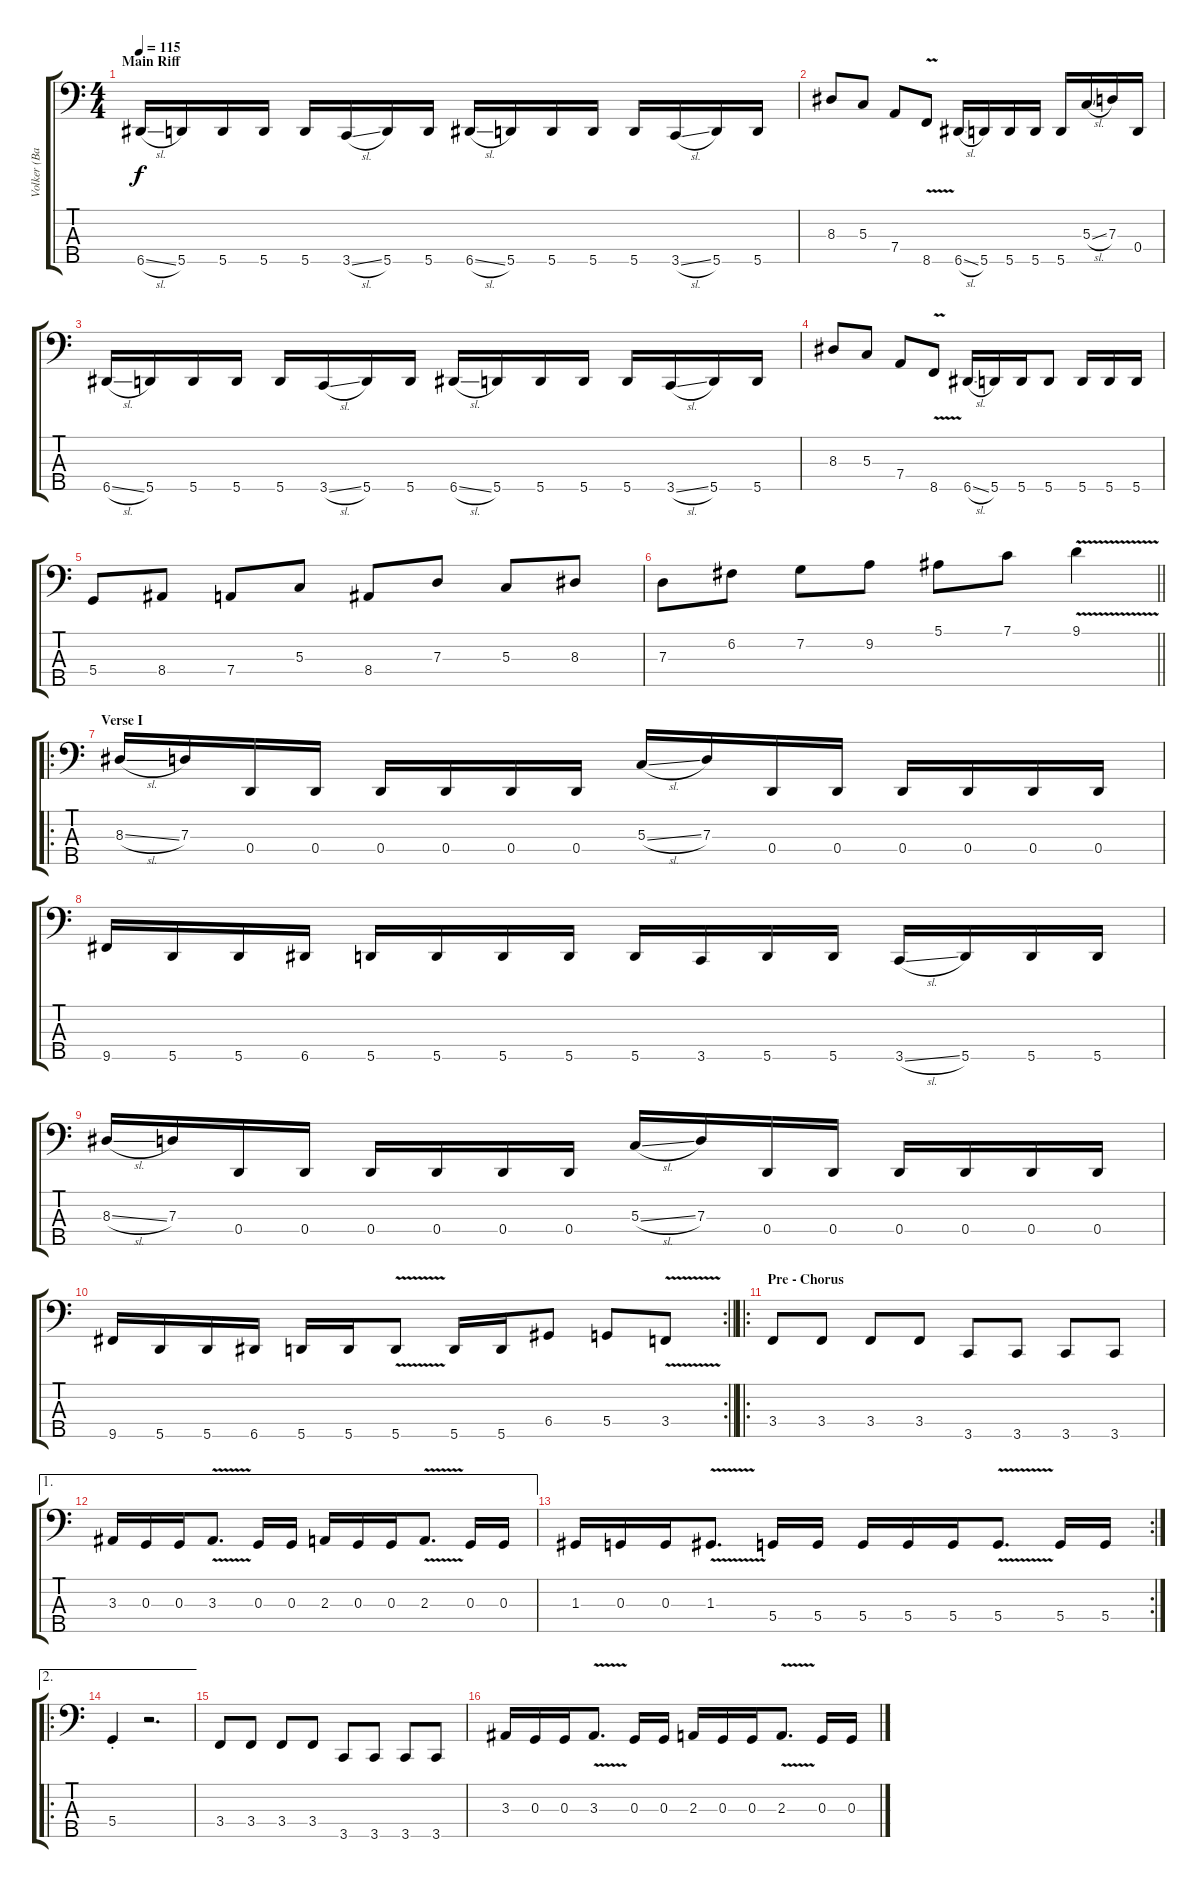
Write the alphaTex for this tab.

\track ("Volker (Bass)" "Volker (Ba") {instrument electricbasspick}
\staff {score tabs}
\tuning (F2 C2 G1 D1 A0) {hide}
\ts (4 4)
\section ("" "Main Riff")
\tempo 115
\clef f4
\ks c
6.5{sl}.16{dy f} 5.5.16 5.5.16 5.5.16 5.5.16 3.5{sl}.16 5.5.16 5.5.16 6.5{sl}.16 5.5.16 5.5.16 5.5.16 5.5.16 3.5{sl}.16 5.5.16 5.5.16 |
8.3.8 5.3.8 7.4.8 8.5{v}.8 6.5{sl}.16 5.5.16 5.5.16 5.5.16 5.5.16 5.3{sl}.16 7.3.16 0.4.16 |
6.5{sl}.16 5.5.16 5.5.16 5.5.16 5.5.16 3.5{sl}.16 5.5.16 5.5.16 6.5{sl}.16 5.5.16 5.5.16 5.5.16 5.5.16 3.5{sl}.16 5.5.16 5.5.16 |
8.3.8 5.3.8 7.4.8 8.5{v}.8 6.5{sl}.16 5.5.16 5.5.16 5.5.8 5.5.16 5.5.16 5.5.16 |
5.4.8 8.4.8 7.4.8 5.3.8 8.4.8 7.3.8 5.3.8 8.3.8 |
\barLineRight lightlight
7.3.8 6.2.8 7.2.8 9.2.8 5.1.8 7.1.8 9.1{v}.4 |
\ro
\section ("" "Verse I")
8.3{sl}.16 7.3.16 0.4.16 0.4.16 0.4.16 0.4.16 0.4.16 0.4.16 5.3{sl}.16 7.3.16 0.4.16 0.4.16 0.4.16 0.4.16 0.4.16 0.4.16 |
9.5.16 5.5.16 5.5.16 6.5.16 5.5.16 5.5.16 5.5.16 5.5.16 5.5.16 3.5.16 5.5.16 5.5.16 3.5{sl}.16 5.5.16 5.5.16 5.5.16 |
8.3{sl}.16 7.3.16 0.4.16 0.4.16 0.4.16 0.4.16 0.4.16 0.4.16 5.3{sl}.16 7.3.16 0.4.16 0.4.16 0.4.16 0.4.16 0.4.16 0.4.16 |
\rc 2
\barLineRight lightlight
9.5.16 5.5.16 5.5.16 6.5.16 5.5.16 5.5.16 5.5{v}.8 5.5.16 5.5.16 6.4.8 5.4.8 3.4{v}.8 |
\ro
\section ("" "Pre - Chorus")
3.4.8 3.4.8 3.4.8 3.4.8 3.5.8 3.5.8 3.5.8 3.5.8 |
\ae 1
3.3.16 0.3.16 0.3.16 3.3{v}.8{d} 0.3.16 0.3.16 2.3.16 0.3.16 0.3.16 2.3{v}.8{d} 0.3.16 0.3.16 |
\rc 2
1.3.16 0.3.16 0.3.16 1.3{v}.8{d} 5.4.16 5.4.16 5.4.16 5.4.16 5.4.16 5.4{v}.8{d} 5.4.16 5.4.16 |
\ae 2
\ro
5.4{st}.4 r.2{d} |
3.4.8 3.4.8 3.4.8 3.4.8 3.5.8 3.5.8 3.5.8 3.5.8 |
3.3.16 0.3.16 0.3.16 3.3{v}.8{d} 0.3.16 0.3.16 2.3.16 0.3.16 0.3.16 2.3{v}.8{d} 0.3.16 0.3.16
